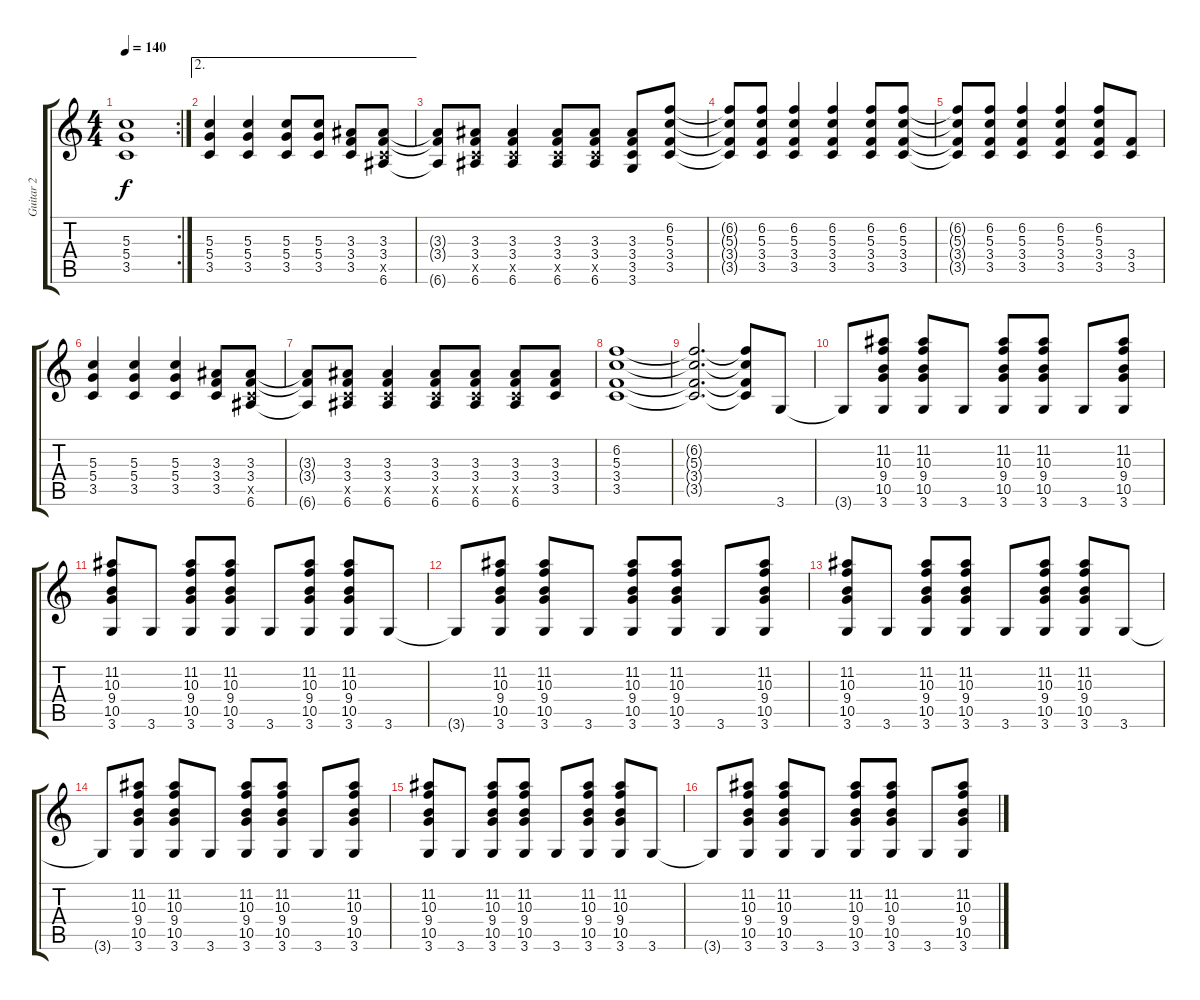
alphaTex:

\track ("Guitar 2" "Guitar 2") {instrument distortionguitar}
\staff {score tabs}
\tuning (E4 B3 G3 D3 A2 E2) {hide}
\rc 2
\ts (4 4)
\tempo 140
\clef g2
\ks c
(5.3{t} 5.4{t} 3.5{t}).1{dy f} |
\ae 2
(5.3 5.4 3.5).4 (5.3 5.4 3.5).4 (5.3 5.4 3.5).8 (5.3 5.4 3.5).8 (3.3 3.4 3.5).8 (3.3 3.4 3.5{x} 6.6).8 |
(3.3{t} 3.4{t} 6.6{t}).8 (3.3 3.4 3.5{x} 6.6).8 (3.3 3.4 3.5{x} 6.6).4 (3.3 3.4 3.5{x} 6.6).8 (3.3 3.4 3.5{x} 6.6).8 (3.3 3.4 3.5 3.6).8 (6.2 5.3 3.4 3.5).8 |
(6.2{t} 5.3{t} 3.4{t} 3.5{t}).8 (6.2 5.3 3.4 3.5).8 (6.2 5.3 3.4 3.5).4 (6.2 5.3 3.4 3.5).4 (6.2 5.3 3.4 3.5).8 (6.2 5.3 3.4 3.5).8 |
(6.2{t} 5.3{t} 3.4{t} 3.5{t}).8 (6.2 5.3 3.4 3.5).8 (6.2 5.3 3.4 3.5).4 (6.2 5.3 3.4 3.5).4 (6.2 5.3 3.4 3.5).8 (3.4 3.5).8 |
(5.3 5.4 3.5).4 (5.3 5.4 3.5).4 (5.3 5.4 3.5).4 (3.3 3.4 3.5).8 (3.3 3.4 3.5{x} 6.6).8 |
(3.3{t} 3.4{t} 6.6{t}).8 (3.3 3.4 3.5{x} 6.6).8 (3.3 3.4 3.5{x} 6.6).4 (3.3 3.4 3.5{x} 6.6).8 (3.3 3.4 3.5{x} 6.6).8 (3.3 3.4 3.5{x} 6.6).8 (3.3 3.4 3.5).8 |
(6.2 5.3 3.4 3.5).1 |
(6.2{t} 5.3{t} 3.4{t} 3.5{t}).2{d} (6.2{t} 5.3{t} 3.4{t} 3.5{t}).8 3.6.8 |
3.6{t}.8 (11.2 10.3 9.4 10.5 3.6).8 (11.2 10.3 9.4 10.5 3.6).8 3.6.8 (11.2 10.3 9.4 10.5 3.6).8 (11.2 10.3 9.4 10.5 3.6).8 3.6.8 (11.2 10.3 9.4 10.5 3.6).8 |
(11.2 10.3 9.4 10.5 3.6).8 3.6.8 (11.2 10.3 9.4 10.5 3.6).8 (11.2 10.3 9.4 10.5 3.6).8 3.6.8 (11.2 10.3 9.4 10.5 3.6).8 (11.2 10.3 9.4 10.5 3.6).8 3.6.8 |
3.6{t}.8 (11.2 10.3 9.4 10.5 3.6).8 (11.2 10.3 9.4 10.5 3.6).8 3.6.8 (11.2 10.3 9.4 10.5 3.6).8 (11.2 10.3 9.4 10.5 3.6).8 3.6.8 (11.2 10.3 9.4 10.5 3.6).8 |
(11.2 10.3 9.4 10.5 3.6).8 3.6.8 (11.2 10.3 9.4 10.5 3.6).8 (11.2 10.3 9.4 10.5 3.6).8 3.6.8 (11.2 10.3 9.4 10.5 3.6).8 (11.2 10.3 9.4 10.5 3.6).8 3.6.8 |
3.6{t}.8 (11.2 10.3 9.4 10.5 3.6).8 (11.2 10.3 9.4 10.5 3.6).8 3.6.8 (11.2 10.3 9.4 10.5 3.6).8 (11.2 10.3 9.4 10.5 3.6).8 3.6.8 (11.2 10.3 9.4 10.5 3.6).8 |
(11.2 10.3 9.4 10.5 3.6).8 3.6.8 (11.2 10.3 9.4 10.5 3.6).8 (11.2 10.3 9.4 10.5 3.6).8 3.6.8 (11.2 10.3 9.4 10.5 3.6).8 (11.2 10.3 9.4 10.5 3.6).8 3.6.8 |
3.6{t}.8 (11.2 10.3 9.4 10.5 3.6).8 (11.2 10.3 9.4 10.5 3.6).8 3.6.8 (11.2 10.3 9.4 10.5 3.6).8 (11.2 10.3 9.4 10.5 3.6).8 3.6.8 (11.2 10.3 9.4 10.5 3.6).8
